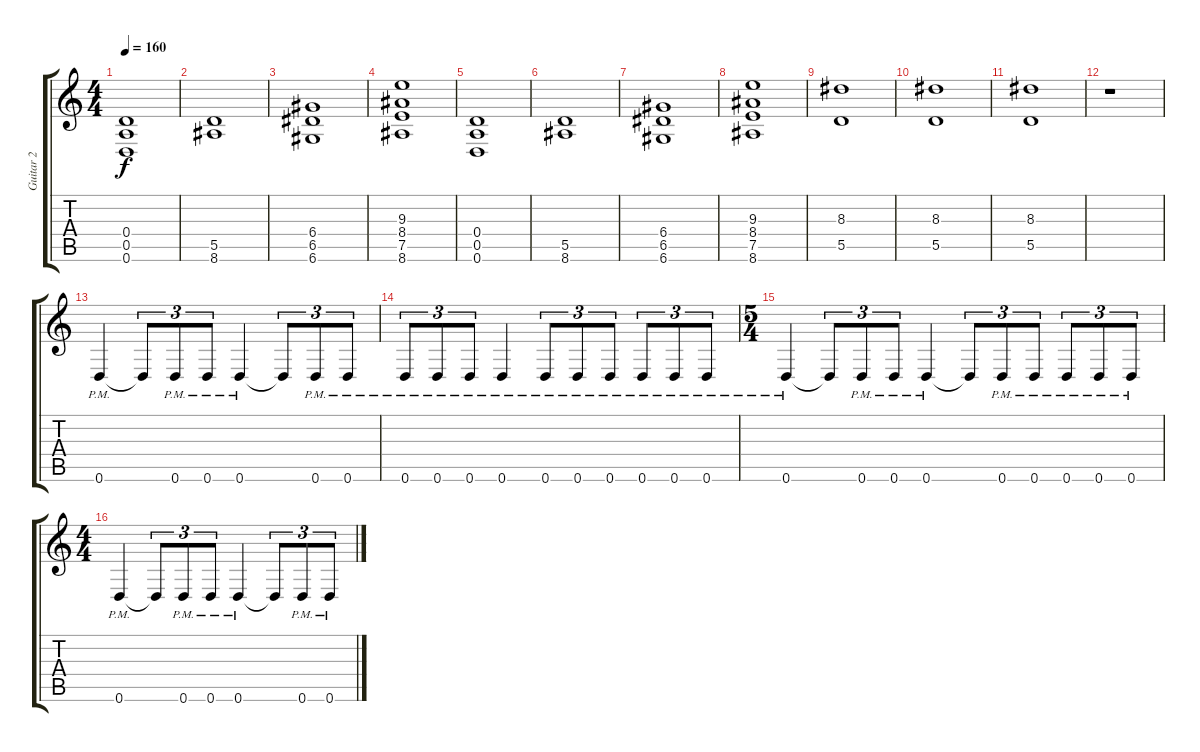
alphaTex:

\track ("Guitar 2" "Guitar 2") {instrument overdrivenguitar}
\staff {score tabs}
\tuning (E4 B3 G3 D3 A2 D2) {hide}
\ts (4 4)
\tempo 160
\clef g2
\ks c
(0.4 0.5 0.6).1{dy f instrument overdrivenguitar} |
(5.5 8.6).1 |
(6.4 6.5 6.6).1 |
(9.3 8.4 7.5 8.6).1 |
(0.4 0.5 0.6).1 |
(5.5 8.6).1 |
(6.4 6.5 6.6).1 |
(9.3 8.4 7.5 8.6).1 |
(8.3 5.5).1 |
(8.3 5.5).1 |
(8.3 5.5).1 |
r.1 |
0.6{pm}.4 0.6{t}.8{tu (3 2)} 0.6{pm}.8{tu (3 2)} 0.6{pm}.8{tu (3 2)} 0.6{pm}.4 0.6{t}.8{tu (3 2)} 0.6{pm}.8{tu (3 2)} 0.6{pm}.8{tu (3 2)} |
0.6{pm}.8{tu (3 2)} 0.6{pm}.8{tu (3 2)} 0.6{pm}.8{tu (3 2)} 0.6{pm}.4 0.6{pm}.8{tu (3 2)} 0.6{pm}.8{tu (3 2)} 0.6{pm}.8{tu (3 2)} 0.6{pm}.8{tu (3 2)} 0.6{pm}.8{tu (3 2)} 0.6{pm}.8{tu (3 2)} |
\ts (5 4)
0.6{pm}.4 0.6{t}.8{tu (3 2)} 0.6{pm}.8{tu (3 2)} 0.6{pm}.8{tu (3 2)} 0.6{pm}.4 0.6{t}.8{tu (3 2)} 0.6{pm}.8{tu (3 2)} 0.6{pm}.8{tu (3 2)} 0.6{pm}.8{tu (3 2)} 0.6{pm}.8{tu (3 2)} 0.6{pm}.8{tu (3 2)} |
\ts (4 4)
0.6{pm}.4 0.6{t}.8{tu (3 2)} 0.6{pm}.8{tu (3 2)} 0.6{pm}.8{tu (3 2)} 0.6{pm}.4 0.6{t}.8{tu (3 2)} 0.6{pm}.8{tu (3 2)} 0.6{pm}.8{tu (3 2)}
